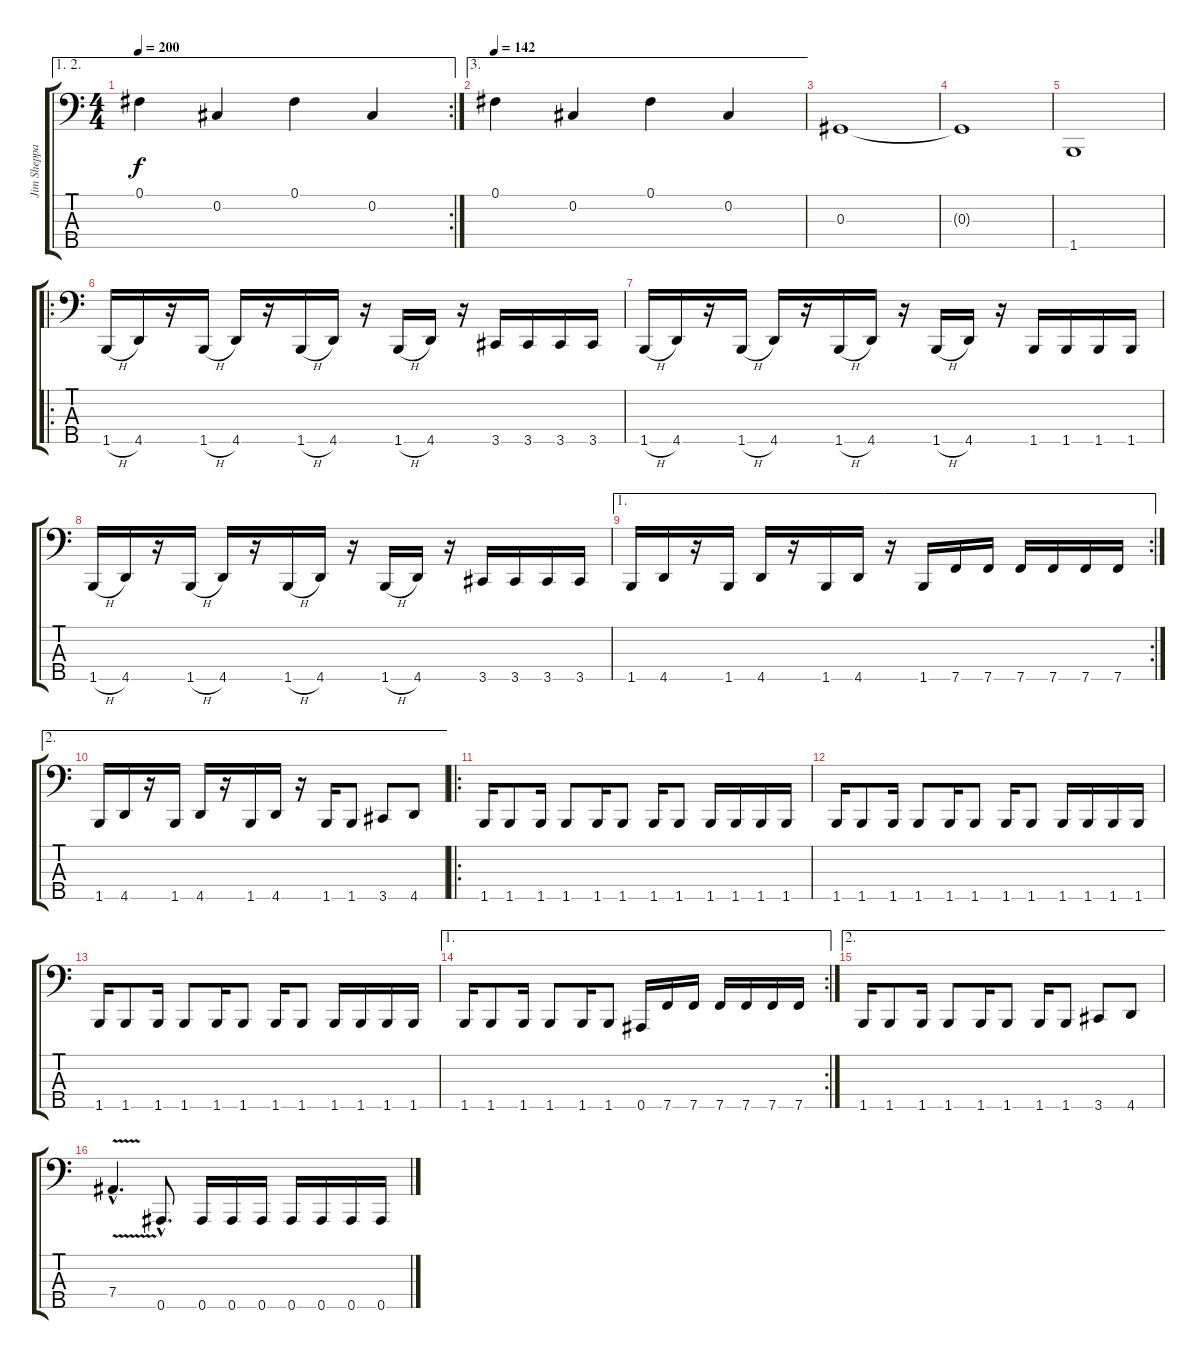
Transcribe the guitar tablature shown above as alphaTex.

\track ("Jim Sheppard" "Jim Sheppa") {instrument electricbasspick}
\staff {score tabs}
\tuning (Gb2 Db2 Ab1 Eb1 Bb0) {hide}
\ae (1 2)
\rc 2
\ts (4 4)
\tempo 200
\clef f4
\ks c
0.1.4{dy f} 0.2.4 0.1.4 0.2.4 |
\ae 3
\tempo 142
0.1.4 0.2.4 0.1.4 0.2.4 |
0.3.1 |
0.3{t}.1 |
1.5.1 |
\ro
1.5{h}.16 4.5.16 r.16 1.5{h}.16 4.5.16 r.16 1.5{h}.16 4.5.16 r.16 1.5{h}.16 4.5.16 r.16 3.5.16 3.5.16 3.5.16 3.5.16 |
1.5{h}.16 4.5.16 r.16 1.5{h}.16 4.5.16 r.16 1.5{h}.16 4.5.16 r.16 1.5{h}.16 4.5.16 r.16 1.5.16 1.5.16 1.5.16 1.5.16 |
1.5{h}.16 4.5.16 r.16 1.5{h}.16 4.5.16 r.16 1.5{h}.16 4.5.16 r.16 1.5{h}.16 4.5.16 r.16 3.5.16 3.5.16 3.5.16 3.5.16 |
\ae 1
\rc 2
1.5.16 4.5.16 r.16 1.5.16 4.5.16 r.16 1.5.16 4.5.16 r.16 1.5.16 7.5.16 7.5.16 7.5.16 7.5.16 7.5.16 7.5.16 |
\ae 2
1.5.16 4.5.16 r.16 1.5.16 4.5.16 r.16 1.5.16 4.5.16 r.16 1.5.16 1.5.8 3.5.8 4.5.8 |
\ro
1.5.16 1.5.8 1.5.16 1.5.8 1.5.16 1.5.8 1.5.16 1.5.8 1.5.16 1.5.16 1.5.16 1.5.16 |
1.5.16 1.5.8 1.5.16 1.5.8 1.5.16 1.5.8 1.5.16 1.5.8 1.5.16 1.5.16 1.5.16 1.5.16 |
1.5.16 1.5.8 1.5.16 1.5.8 1.5.16 1.5.8 1.5.16 1.5.8 1.5.16 1.5.16 1.5.16 1.5.16 |
\ae 1
\rc 2
1.5.16 1.5.8 1.5.16 1.5.8 1.5.16 1.5.8 0.5.16 7.5.16 7.5.16 7.5.16 7.5.16 7.5.16 7.5.16 |
\ae 2
1.5.16 1.5.8 1.5.16 1.5.8 1.5.16 1.5.8 1.5.16 1.5.8 3.5.8 4.5.8 |
7.4{v hac}.4{d} 0.5{hac}.8{d} 0.5.16 0.5.16 0.5.16 0.5.16 0.5.16 0.5.16 0.5.16
